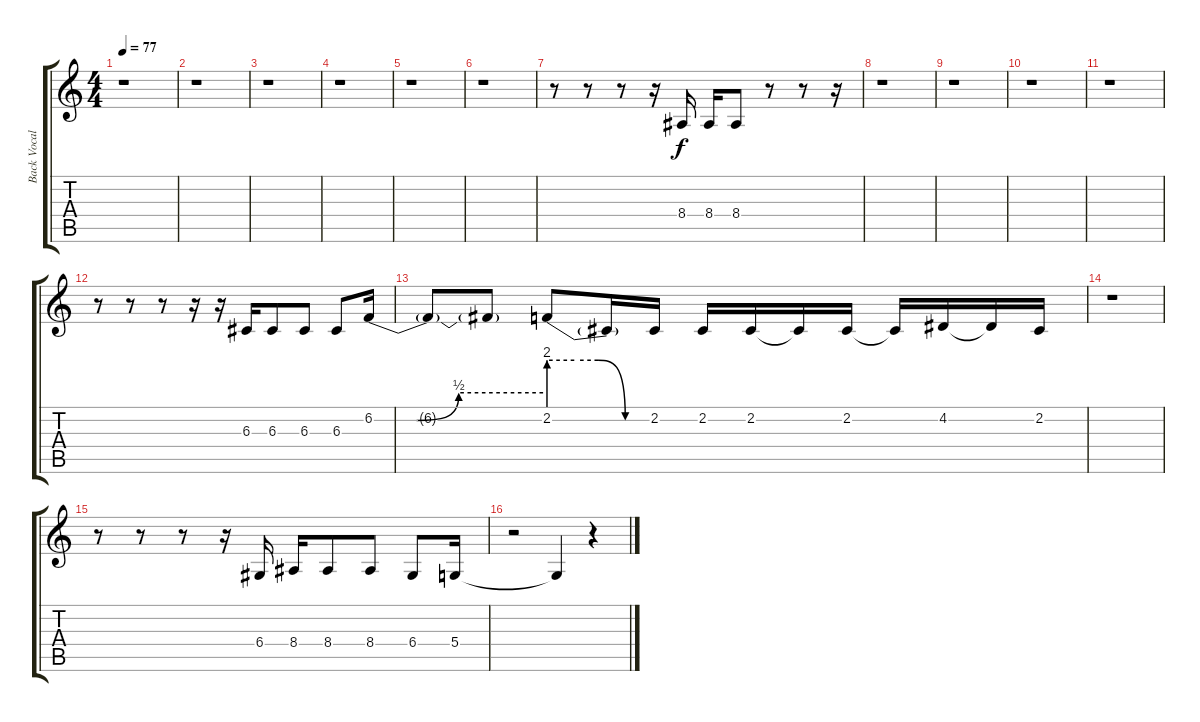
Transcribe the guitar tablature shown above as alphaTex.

\track ("Back Vocals" "Back Vocal") {instrument lead1square}
\staff {score tabs}
\tuning (E4 B3 G3 D3 A2 E2) {hide}
\ts (4 4)
\tempo 77
\clef g2
\ks c
r.1{dy f} |
r.1 |
r.1 |
r.1 |
r.1 |
r.1 |
r.8 r.8 r.8 r.16 8.4.16 8.4.16 8.4.8 r.8 r.8 r.16 |
r.1 |
r.1 |
r.1 |
r.1 |
r.8 r.8 r.8 r.16 r.16 6.3.16 6.3.8 6.3.8 6.3.8 6.2{be (custom 0 0 15 0 30 2 60 2)}.16 |
6.2{t}.8 6.2{t}.8 2.2{be (custom 0 8 15 8 29 8 45 0 60 0)}.8 2.2{t}.16 2.2.16 2.2.16{volume 11} 2.2.16{volume 9} 2.2{t}.16{volume 7} 2.2.16{volume 6} 2.2{t}.16{volume 5} 4.2.16{volume 4} 4.2{t}.16{volume 3} 2.2.16{volume 0} |
r.1{volume 13} |
r.8 r.8 r.8 r.16 6.4.16 8.4.16 8.4.8 8.4.8 6.4.8 5.4.16 |
r.2 5.4{t}.4 r.4
